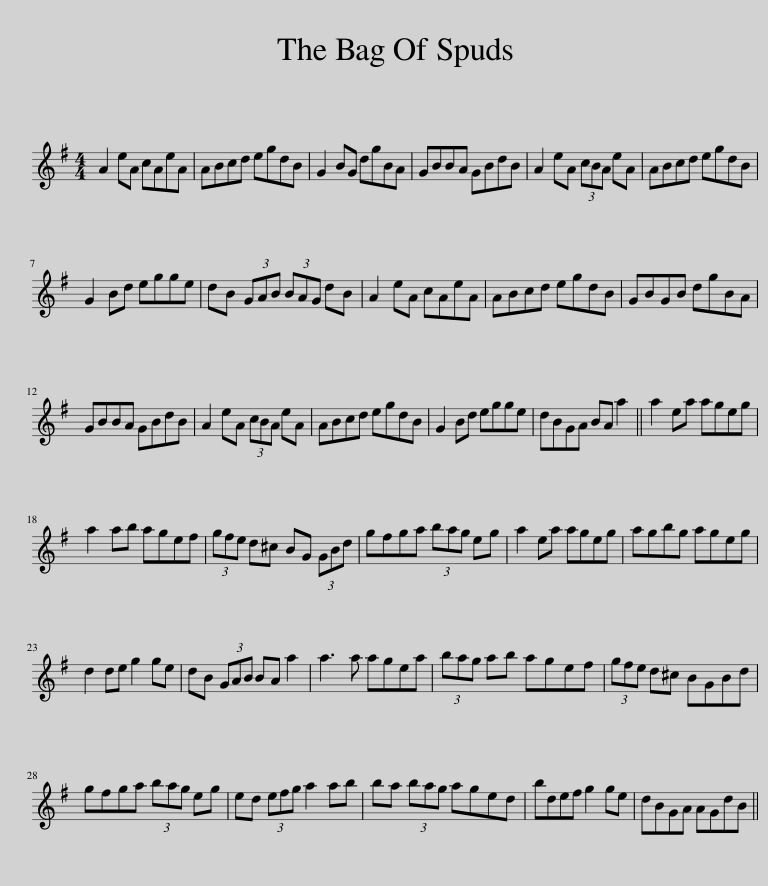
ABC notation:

X:1
L:1/8
M:4/4
I:linebreak $
K:G
V:1 treble
V:1
 A2 eA cAeA | ABcd egdB | G2 BG dgBA | GBBA GBdB | A2 eA (3cBA eA | %5
 ABcd egdB |$ G2 Bd egge | dB (3GAB (3BAG dB | A2 eA cAeA | ABcd egdB | %10
 GBGB dgBA |$ GBBA GBdB | A2 eA (3cBA eA | ABcd egdB | G2 Bd egge | %15
 dBGA BA a2 || a2 ea ageg |$ a2 ab agef | (3gfe d^c BG (3GBd | gfga (3bag eg | %20
 a2 ea ageg | agbg ageg |$ d2 de g2 ge | dB (3GAB BA a2 | a3 a agea | %25
 (3bag ab agef | (3gfe d^c BGBd |$ gfga (3bag eg | ed (3efg a2 ab | ba (3bag aged | %30
 bdef g2 ge | dBGA AGdB || %32
